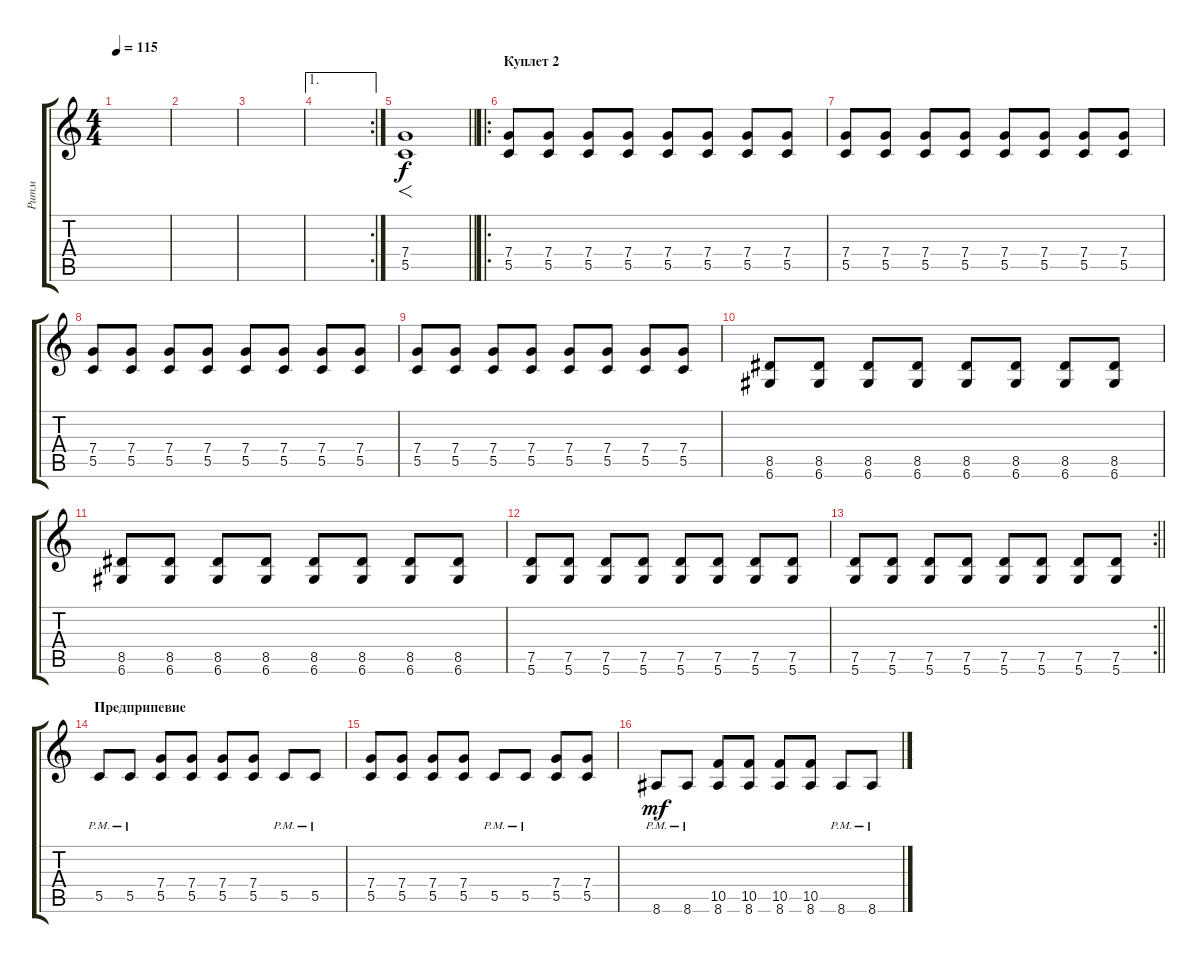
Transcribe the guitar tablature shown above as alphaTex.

\track ("Ритм" "Ритм") {instrument distortionguitar}
\staff {score tabs}
\tuning (D4 A3 F3 C3 G2 D2) {hide}
\ts (4 4)
\tempo 115
\clef g2
\ks c
|
|
|
\ae 1
\rc 2
|
\barLineRight lightlight
(7.4 5.5).1{f dy f volume 13} |
\ro
\section ("" "Куплет 2")
(7.4 5.5).8 (7.4 5.5).8 (7.4 5.5).8 (7.4 5.5).8 (7.4 5.5).8 (7.4 5.5).8 (7.4 5.5).8 (7.4 5.5).8 |
(7.4 5.5).8 (7.4 5.5).8 (7.4 5.5).8 (7.4 5.5).8 (7.4 5.5).8 (7.4 5.5).8 (7.4 5.5).8 (7.4 5.5).8 |
(7.4 5.5).8 (7.4 5.5).8 (7.4 5.5).8 (7.4 5.5).8 (7.4 5.5).8 (7.4 5.5).8 (7.4 5.5).8 (7.4 5.5).8 |
(7.4 5.5).8 (7.4 5.5).8 (7.4 5.5).8 (7.4 5.5).8 (7.4 5.5).8 (7.4 5.5).8 (7.4 5.5).8 (7.4 5.5).8 |
(8.5 6.6).8 (8.5 6.6).8 (8.5 6.6).8 (8.5 6.6).8 (8.5 6.6).8 (8.5 6.6).8 (8.5 6.6).8 (8.5 6.6).8 |
(8.5 6.6).8 (8.5 6.6).8 (8.5 6.6).8 (8.5 6.6).8 (8.5 6.6).8 (8.5 6.6).8 (8.5 6.6).8 (8.5 6.6).8 |
(7.5 5.6).8 (7.5 5.6).8 (7.5 5.6).8 (7.5 5.6).8 (7.5 5.6).8 (7.5 5.6).8 (7.5 5.6).8 (7.5 5.6).8 |
\rc 2
\barLineRight lightlight
(7.5 5.6).8 (7.5 5.6).8 (7.5 5.6).8 (7.5 5.6).8 (7.5 5.6).8 (7.5 5.6).8 (7.5 5.6).8 (7.5 5.6).8 |
\section ("" "Предприпевие")
5.5{pm}.8 5.5{pm}.8 (7.4 5.5).8 (7.4 5.5).8 (7.4 5.5).8 (7.4 5.5).8 5.5{pm}.8 5.5{pm}.8 |
(7.4 5.5).8 (7.4 5.5).8 (7.4 5.5).8 (7.4 5.5).8 5.5{pm}.8 5.5{pm}.8 (7.4 5.5).8 (7.4 5.5).8 |
8.6{pm}.8{dy mf} 8.6{pm}.8 (10.5 8.6).8 (10.5 8.6).8 (10.5 8.6).8 (10.5 8.6).8 8.6{pm}.8 8.6{pm}.8
